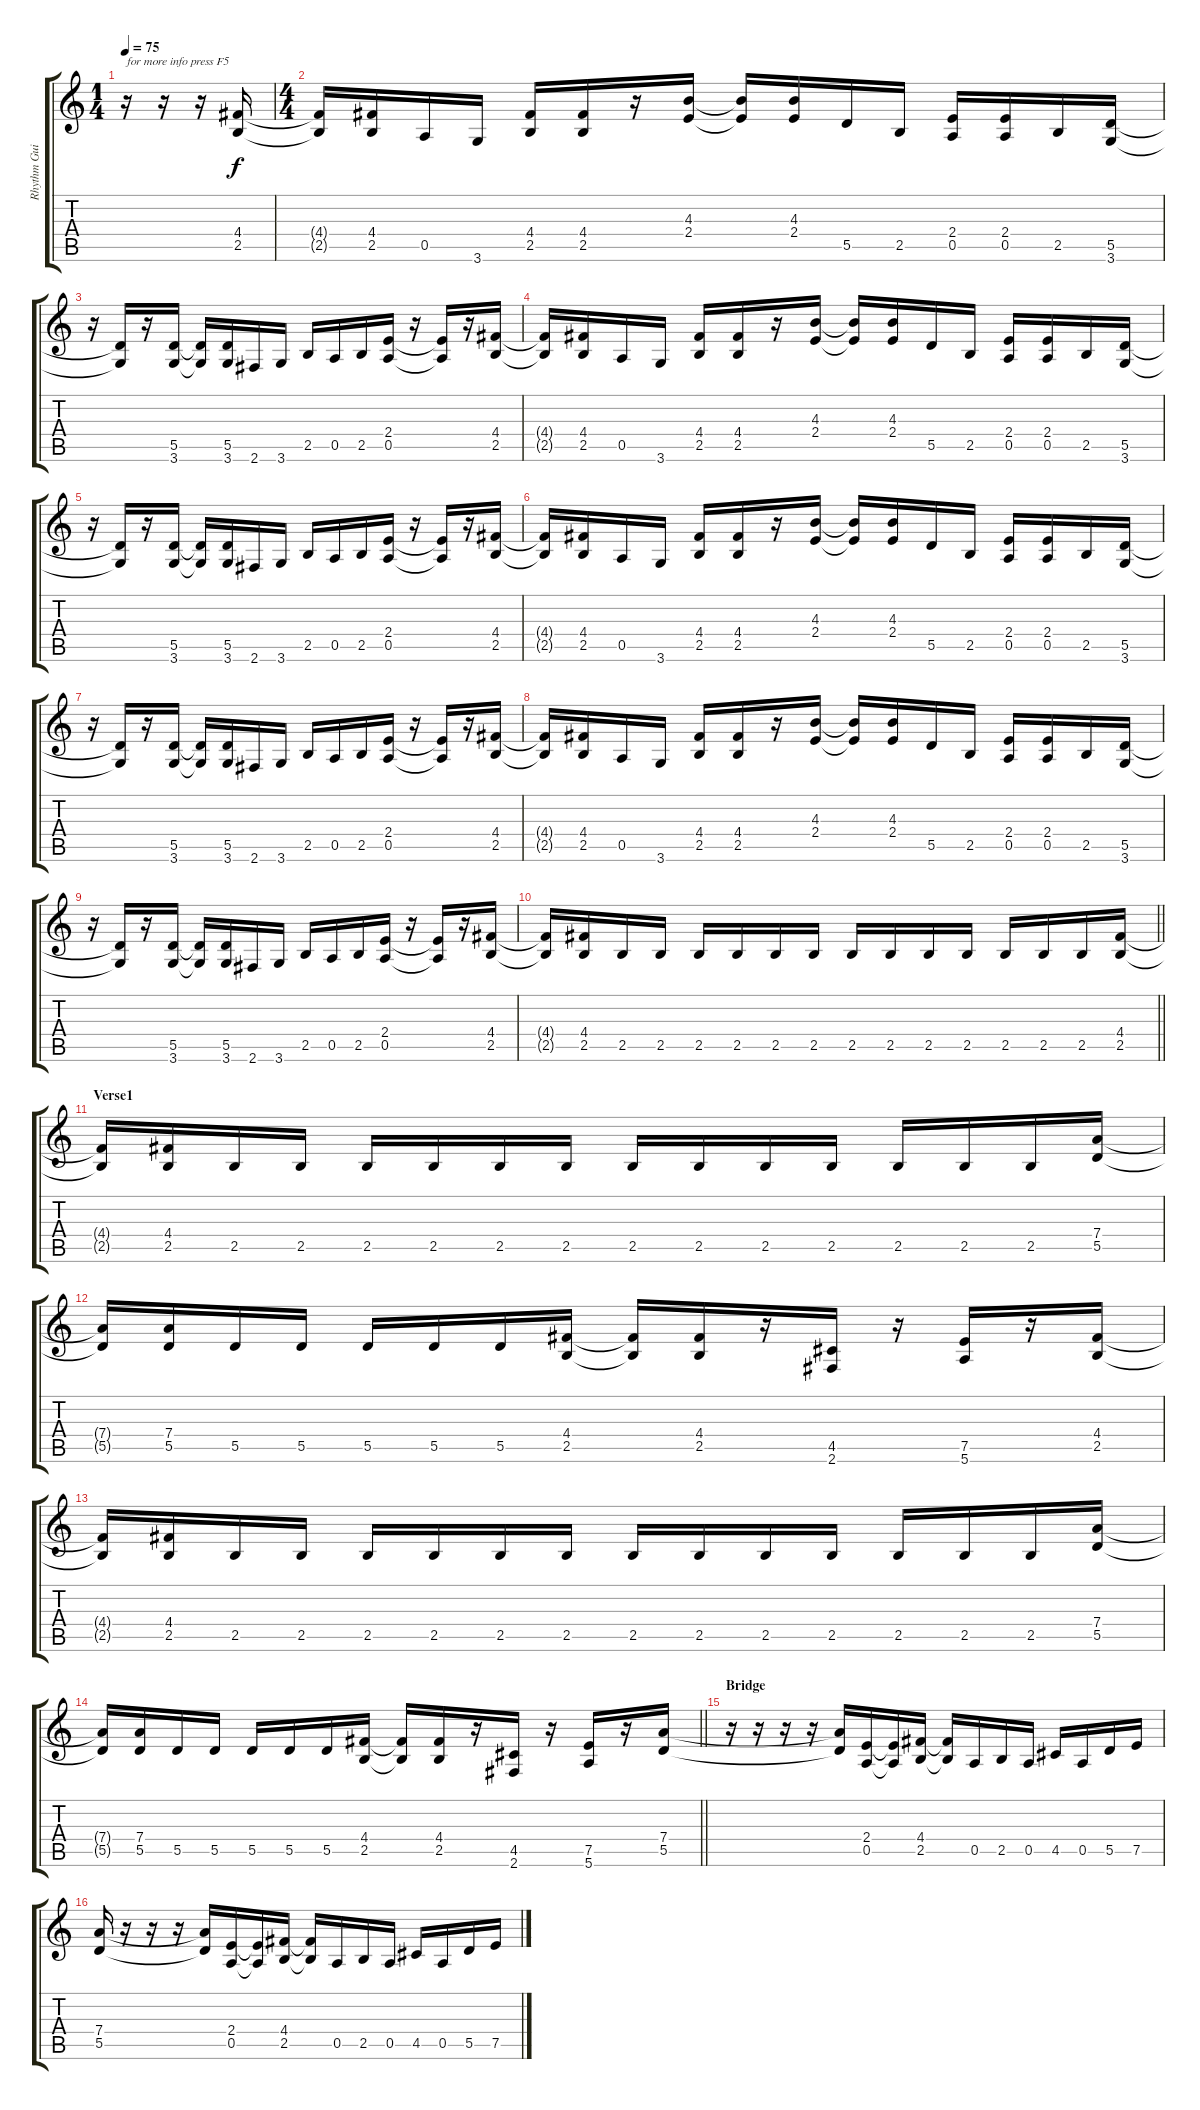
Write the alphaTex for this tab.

\track ("Rhythm Guitar" "Rhythm Gui") {instrument distortionguitar}
\staff {score tabs}
\tuning (E4 B3 G3 D3 A2 E2) {hide}
\ts (1 4)
\tempo 75
\clef g2
\ks c
r.16{txt "for more info press F5" dy f instrument distortionguitar} r.16 r.16 (4.4 2.5).16 |
\ts (4 4)
(4.4{t} 2.5{t}).16 (4.4 2.5).16 0.5.16 3.6.16 (4.4 2.5).16 (4.4 2.5).16 r.16 (4.3 2.4).16 (4.3{t} 2.4{t}).16 (4.3 2.4).16 5.5.16 2.5.16 (2.4 0.5).16 (2.4 0.5).16 2.5.16 (5.5 3.6).16 |
r.16 (5.5{t} 3.6{t}).16 r.16 (5.5 3.6).16 (5.5{t} 3.6{t}).16 (5.5 3.6).16 2.6.16 3.6.16 2.5.16 0.5.16 2.5.16 (2.4 0.5).16 r.16 (2.4{t} 0.5{t}).16 r.16 (4.4 2.5).16 |
(4.4{t} 2.5{t}).16 (4.4 2.5).16 0.5.16 3.6.16 (4.4 2.5).16 (4.4 2.5).16 r.16 (4.3 2.4).16 (4.3{t} 2.4{t}).16 (4.3 2.4).16 5.5.16 2.5.16 (2.4 0.5).16 (2.4 0.5).16 2.5.16 (5.5 3.6).16 |
r.16 (5.5{t} 3.6{t}).16 r.16 (5.5 3.6).16 (5.5{t} 3.6{t}).16 (5.5 3.6).16 2.6.16 3.6.16 2.5.16 0.5.16 2.5.16 (2.4 0.5).16 r.16 (2.4{t} 0.5{t}).16 r.16 (4.4 2.5).16 |
(4.4{t} 2.5{t}).16 (4.4 2.5).16 0.5.16 3.6.16 (4.4 2.5).16 (4.4 2.5).16 r.16 (4.3 2.4).16 (4.3{t} 2.4{t}).16 (4.3 2.4).16 5.5.16 2.5.16 (2.4 0.5).16 (2.4 0.5).16 2.5.16 (5.5 3.6).16 |
r.16 (5.5{t} 3.6{t}).16 r.16 (5.5 3.6).16 (5.5{t} 3.6{t}).16 (5.5 3.6).16 2.6.16 3.6.16 2.5.16 0.5.16 2.5.16 (2.4 0.5).16 r.16 (2.4{t} 0.5{t}).16 r.16 (4.4 2.5).16 |
(4.4{t} 2.5{t}).16 (4.4 2.5).16 0.5.16 3.6.16 (4.4 2.5).16 (4.4 2.5).16 r.16 (4.3 2.4).16 (4.3{t} 2.4{t}).16 (4.3 2.4).16 5.5.16 2.5.16 (2.4 0.5).16 (2.4 0.5).16 2.5.16 (5.5 3.6).16 |
r.16 (5.5{t} 3.6{t}).16 r.16 (5.5 3.6).16 (5.5{t} 3.6{t}).16 (5.5 3.6).16 2.6.16 3.6.16 2.5.16 0.5.16 2.5.16 (2.4 0.5).16 r.16 (2.4{t} 0.5{t}).16 r.16 (4.4 2.5).16 |
\barLineRight lightlight
(4.4{t} 2.5{t}).16 (4.4 2.5).16 2.5.16 2.5.16 2.5.16 2.5.16 2.5.16 2.5.16 2.5.16 2.5.16 2.5.16 2.5.16 2.5.16 2.5.16 2.5.16 (4.4 2.5).16 |
\section ("" "Verse1")
(4.4{t} 2.5{t}).16 (4.4 2.5).16 2.5.16 2.5.16 2.5.16 2.5.16 2.5.16 2.5.16 2.5.16 2.5.16 2.5.16 2.5.16 2.5.16 2.5.16 2.5.16 (7.4 5.5).16 |
(7.4{t} 5.5{t}).16 (7.4 5.5).16 5.5.16 5.5.16 5.5.16 5.5.16 5.5.16 (4.4 2.5).16 (4.4{t} 2.5{t}).16 (4.4 2.5).16 r.16 (4.5 2.6).16 r.16 (7.5 5.6).16 r.16 (4.4 2.5).16 |
(4.4{t} 2.5{t}).16 (4.4 2.5).16 2.5.16 2.5.16 2.5.16 2.5.16 2.5.16 2.5.16 2.5.16 2.5.16 2.5.16 2.5.16 2.5.16 2.5.16 2.5.16 (7.4 5.5).16 |
\barLineRight lightlight
(7.4{t} 5.5{t}).16 (7.4 5.5).16 5.5.16 5.5.16 5.5.16 5.5.16 5.5.16 (4.4 2.5).16 (4.4{t} 2.5{t}).16 (4.4 2.5).16 r.16 (4.5 2.6).16 r.16 (7.5 5.6).16 r.16 (7.4 5.5).16 |
\section ("" "Bridge")
r.16 r.16 r.16 r.16 (7.4{t} 5.5{t}).16 (2.4 0.5).16 (2.4{t} 0.5{t}).16 (4.4 2.5).16 (4.4{t} 2.5{t}).16 0.5.16 2.5.16 0.5.16 4.5.16 0.5.16 5.5.16 7.5.16 |
(7.4 5.5).16 r.16 r.16 r.16 (7.4{t} 5.5{t}).16 (2.4 0.5).16 (2.4{t} 0.5{t}).16 (4.4 2.5).16 (4.4{t} 2.5{t}).16 0.5.16 2.5.16 0.5.16 4.5.16 0.5.16 5.5.16 7.5.16
